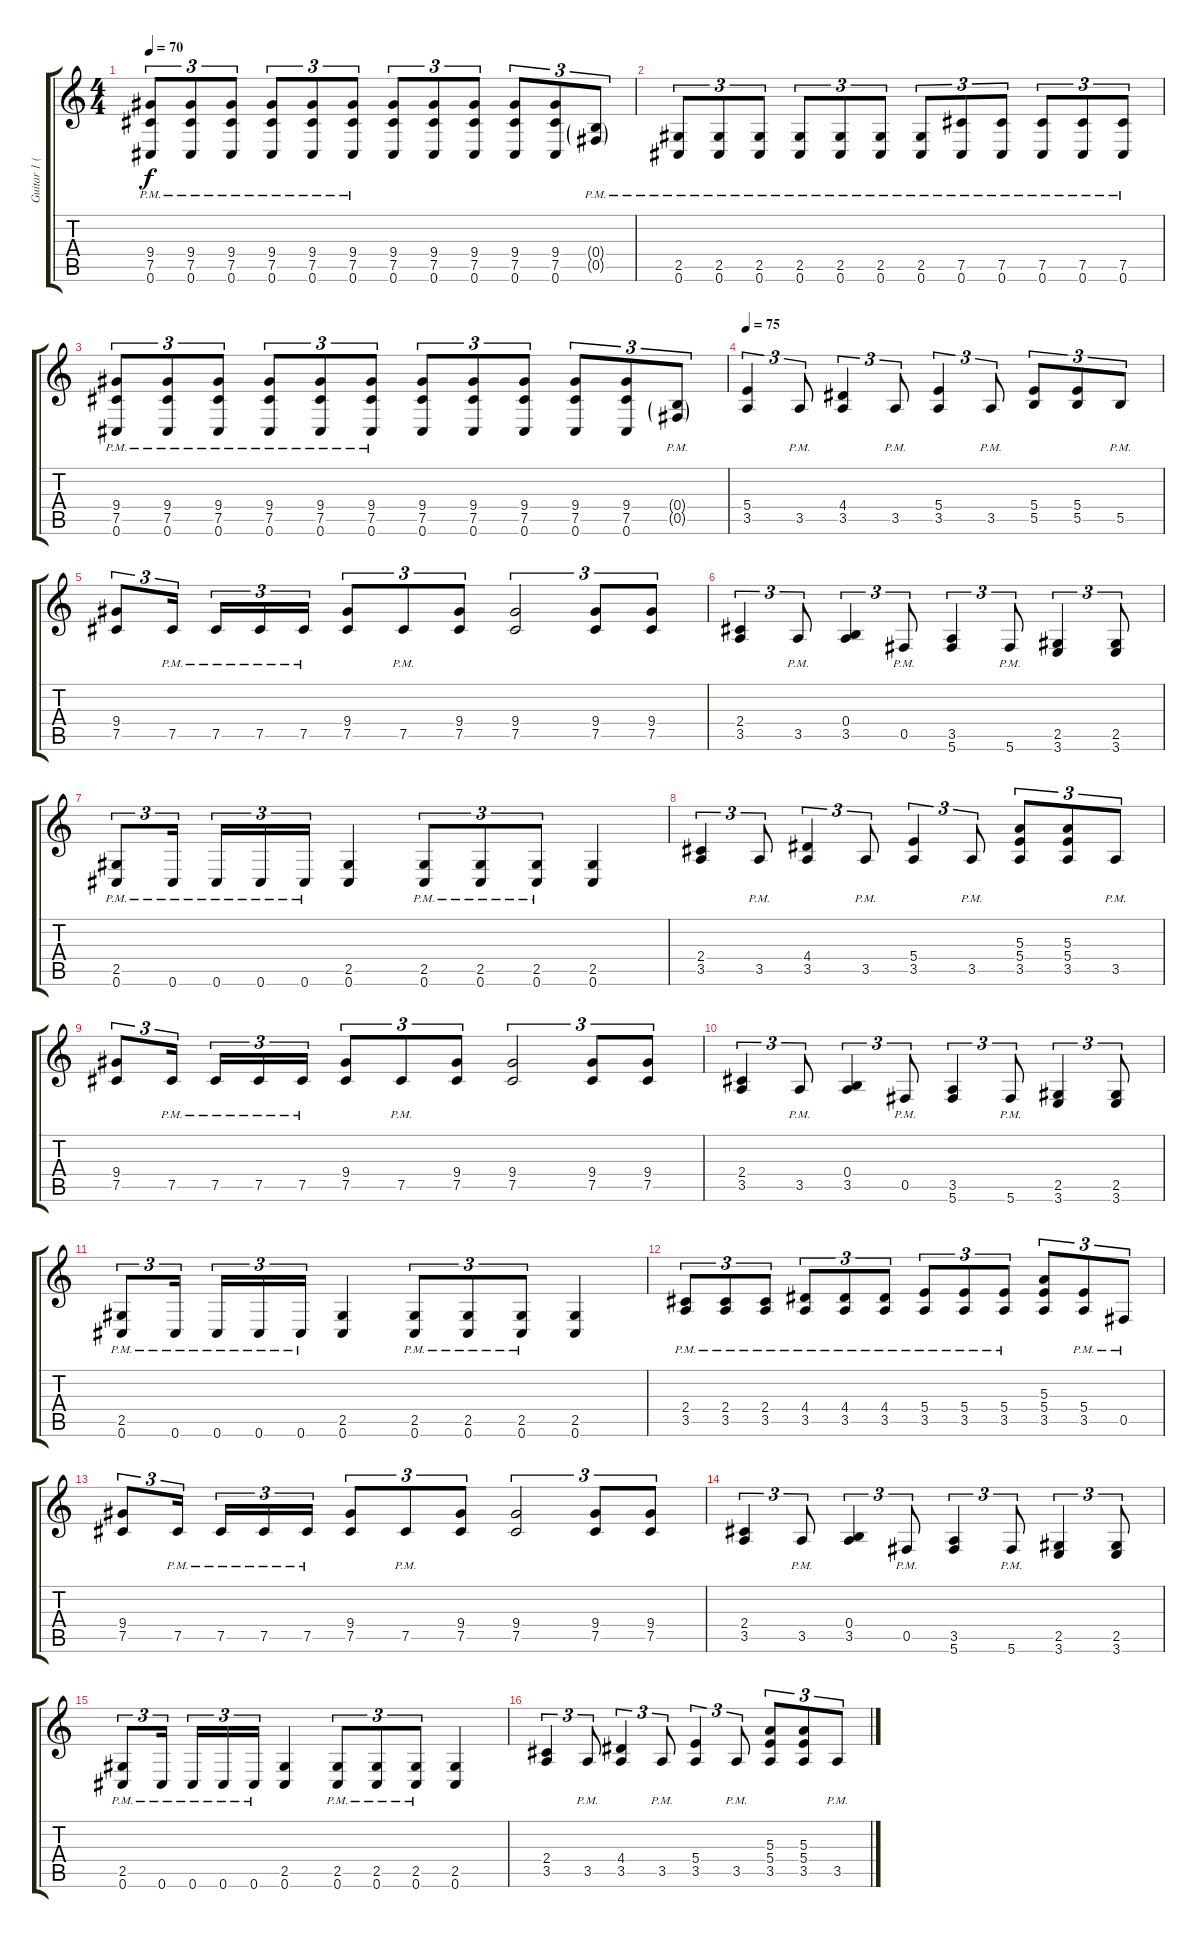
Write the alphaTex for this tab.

\track ("Guitar 1 (Distortion)" "Guitar 1 (") {instrument distortionguitar}
\staff {score tabs}
\tuning (Db4 Ab3 E3 B2 Gb2 Db2) {hide}
\ts (4 4)
\tempo 70
\clef g2
\ks c
(9.4{pm} 7.5{pm} 0.6{pm}).8{tu (3 2) dy f} (9.4{pm} 7.5{pm} 0.6{pm}).8{tu (3 2)} (9.4{pm} 7.5{pm} 0.6{pm}).8{tu (3 2)} (9.4{pm} 7.5{pm} 0.6{pm}).8{tu (3 2)} (9.4{pm} 7.5{pm} 0.6{pm}).8{tu (3 2)} (9.4{pm} 7.5{pm} 0.6{pm}).8{tu (3 2)} (9.4 7.5 0.6).8{tu (3 2)} (9.4 7.5 0.6).8{tu (3 2)} (9.4 7.5 0.6).8{tu (3 2)} (9.4 7.5 0.6).8{tu (3 2)} (9.4 7.5 0.6).8{tu (3 2)} (0.4{g pm} 0.5{g pm}).8{tu (3 2)} |
(2.5{pm} 0.6{pm}).8{tu (3 2)} (2.5{pm} 0.6{pm}).8{tu (3 2)} (2.5{pm} 0.6{pm}).8{tu (3 2)} (2.5{pm} 0.6{pm}).8{tu (3 2)} (2.5{pm} 0.6{pm}).8{tu (3 2)} (2.5{pm} 0.6{pm}).8{tu (3 2)} (2.5{pm} 0.6{pm}).8{tu (3 2)} (7.5{pm} 0.6{pm}).8{tu (3 2)} (7.5{pm} 0.6{pm}).8{tu (3 2)} (7.5{pm} 0.6{pm}).8{tu (3 2)} (7.5{pm} 0.6{pm}).8{tu (3 2)} (7.5{pm} 0.6{pm}).8{tu (3 2)} |
(9.4{pm} 7.5{pm} 0.6{pm}).8{tu (3 2)} (9.4{pm} 7.5{pm} 0.6{pm}).8{tu (3 2)} (9.4{pm} 7.5{pm} 0.6{pm}).8{tu (3 2)} (9.4{pm} 7.5{pm} 0.6{pm}).8{tu (3 2)} (9.4{pm} 7.5{pm} 0.6{pm}).8{tu (3 2)} (9.4{pm} 7.5{pm} 0.6{pm}).8{tu (3 2)} (9.4 7.5 0.6).8{tu (3 2)} (9.4 7.5 0.6).8{tu (3 2)} (9.4 7.5 0.6).8{tu (3 2)} (9.4 7.5 0.6).8{tu (3 2)} (9.4 7.5 0.6).8{tu (3 2)} (0.4{g pm} 0.5{g pm}).8{tu (3 2)} |
\tempo 75
(5.4 3.5).4{tu (3 2)} 3.5{pm}.8{tu (3 2)} (4.4 3.5).4{tu (3 2)} 3.5{pm}.8{tu (3 2)} (5.4 3.5).4{tu (3 2)} 3.5{pm}.8{tu (3 2)} (5.4 5.5).8{tu (3 2)} (5.4 5.5).8{tu (3 2)} 5.5{pm}.8{tu (3 2)} |
(9.4 7.5).8{tu (3 2)} 7.5{pm}.16{tu (3 2)} 7.5{pm}.16{tu (3 2)} 7.5{pm}.16{tu (3 2)} 7.5{pm}.16{tu (3 2)} (9.4 7.5).8{tu (3 2)} 7.5{pm}.8{tu (3 2)} (9.4 7.5).8{tu (3 2)} (9.4 7.5).2{tu (3 2)} (9.4 7.5).8{tu (3 2)} (9.4 7.5).8{tu (3 2)} |
(2.4 3.5).4{tu (3 2)} 3.5{pm}.8{tu (3 2)} (0.4 3.5).4{tu (3 2)} 0.5{pm}.8{tu (3 2)} (3.5 5.6).4{tu (3 2)} 5.6{pm}.8{tu (3 2)} (2.5 3.6).4{tu (3 2)} (2.5 3.6).8{tu (3 2)} |
(2.5{pm} 0.6{pm}).8{tu (3 2)} 0.6{pm}.16{tu (3 2)} 0.6{pm}.16{tu (3 2)} 0.6{pm}.16{tu (3 2)} 0.6{pm}.16{tu (3 2)} (2.5 0.6).4 (2.5{pm} 0.6{pm}).8{tu (3 2)} (2.5{pm} 0.6{pm}).8{tu (3 2)} (2.5{pm} 0.6{pm}).8{tu (3 2)} (2.5 0.6).4 |
(2.4 3.5).4{tu (3 2)} 3.5{pm}.8{tu (3 2)} (4.4 3.5).4{tu (3 2)} 3.5{pm}.8{tu (3 2)} (5.4 3.5).4{tu (3 2)} 3.5{pm}.8{tu (3 2)} (5.3 5.4 3.5).8{tu (3 2)} (5.3 5.4 3.5).8{tu (3 2)} 3.5{pm}.8{tu (3 2)} |
(9.4 7.5).8{tu (3 2)} 7.5{pm}.16{tu (3 2)} 7.5{pm}.16{tu (3 2)} 7.5{pm}.16{tu (3 2)} 7.5{pm}.16{tu (3 2)} (9.4 7.5).8{tu (3 2)} 7.5{pm}.8{tu (3 2)} (9.4 7.5).8{tu (3 2)} (9.4 7.5).2{tu (3 2)} (9.4 7.5).8{tu (3 2)} (9.4 7.5).8{tu (3 2)} |
(2.4 3.5).4{tu (3 2)} 3.5{pm}.8{tu (3 2)} (0.4 3.5).4{tu (3 2)} 0.5{pm}.8{tu (3 2)} (3.5 5.6).4{tu (3 2)} 5.6{pm}.8{tu (3 2)} (2.5 3.6).4{tu (3 2)} (2.5 3.6).8{tu (3 2)} |
(2.5{pm} 0.6{pm}).8{tu (3 2)} 0.6{pm}.16{tu (3 2)} 0.6{pm}.16{tu (3 2)} 0.6{pm}.16{tu (3 2)} 0.6{pm}.16{tu (3 2)} (2.5 0.6).4 (2.5{pm} 0.6{pm}).8{tu (3 2)} (2.5{pm} 0.6{pm}).8{tu (3 2)} (2.5{pm} 0.6{pm}).8{tu (3 2)} (2.5 0.6).4 |
(2.4{pm} 3.5{pm}).8{tu (3 2)} (2.4{pm} 3.5{pm}).8{tu (3 2)} (2.4{pm} 3.5{pm}).8{tu (3 2)} (4.4{pm} 3.5{pm}).8{tu (3 2)} (4.4{pm} 3.5{pm}).8{tu (3 2)} (4.4{pm} 3.5{pm}).8{tu (3 2)} (5.4{pm} 3.5{pm}).8{tu (3 2)} (5.4{pm} 3.5{pm}).8{tu (3 2)} (5.4{pm} 3.5{pm}).8{tu (3 2)} (5.3 5.4 3.5).8{tu (3 2)} (5.4{pm} 3.5{pm}).8{tu (3 2)} 0.5{pm}.8{tu (3 2)} |
(9.4 7.5).8{tu (3 2)} 7.5{pm}.16{tu (3 2)} 7.5{pm}.16{tu (3 2)} 7.5{pm}.16{tu (3 2)} 7.5{pm}.16{tu (3 2)} (9.4 7.5).8{tu (3 2)} 7.5{pm}.8{tu (3 2)} (9.4 7.5).8{tu (3 2)} (9.4 7.5).2{tu (3 2)} (9.4 7.5).8{tu (3 2)} (9.4 7.5).8{tu (3 2)} |
(2.4 3.5).4{tu (3 2)} 3.5{pm}.8{tu (3 2)} (0.4 3.5).4{tu (3 2)} 0.5{pm}.8{tu (3 2)} (3.5 5.6).4{tu (3 2)} 5.6{pm}.8{tu (3 2)} (2.5 3.6).4{tu (3 2)} (2.5 3.6).8{tu (3 2)} |
(2.5{pm} 0.6{pm}).8{tu (3 2)} 0.6{pm}.16{tu (3 2)} 0.6{pm}.16{tu (3 2)} 0.6{pm}.16{tu (3 2)} 0.6{pm}.16{tu (3 2)} (2.5 0.6).4 (2.5{pm} 0.6{pm}).8{tu (3 2)} (2.5{pm} 0.6{pm}).8{tu (3 2)} (2.5{pm} 0.6{pm}).8{tu (3 2)} (2.5 0.6).4 |
(2.4 3.5).4{tu (3 2)} 3.5{pm}.8{tu (3 2)} (4.4 3.5).4{tu (3 2)} 3.5{pm}.8{tu (3 2)} (5.4 3.5).4{tu (3 2)} 3.5{pm}.8{tu (3 2)} (5.3 5.4 3.5).8{tu (3 2)} (5.3 5.4 3.5).8{tu (3 2)} 3.5{pm}.8{tu (3 2)}
